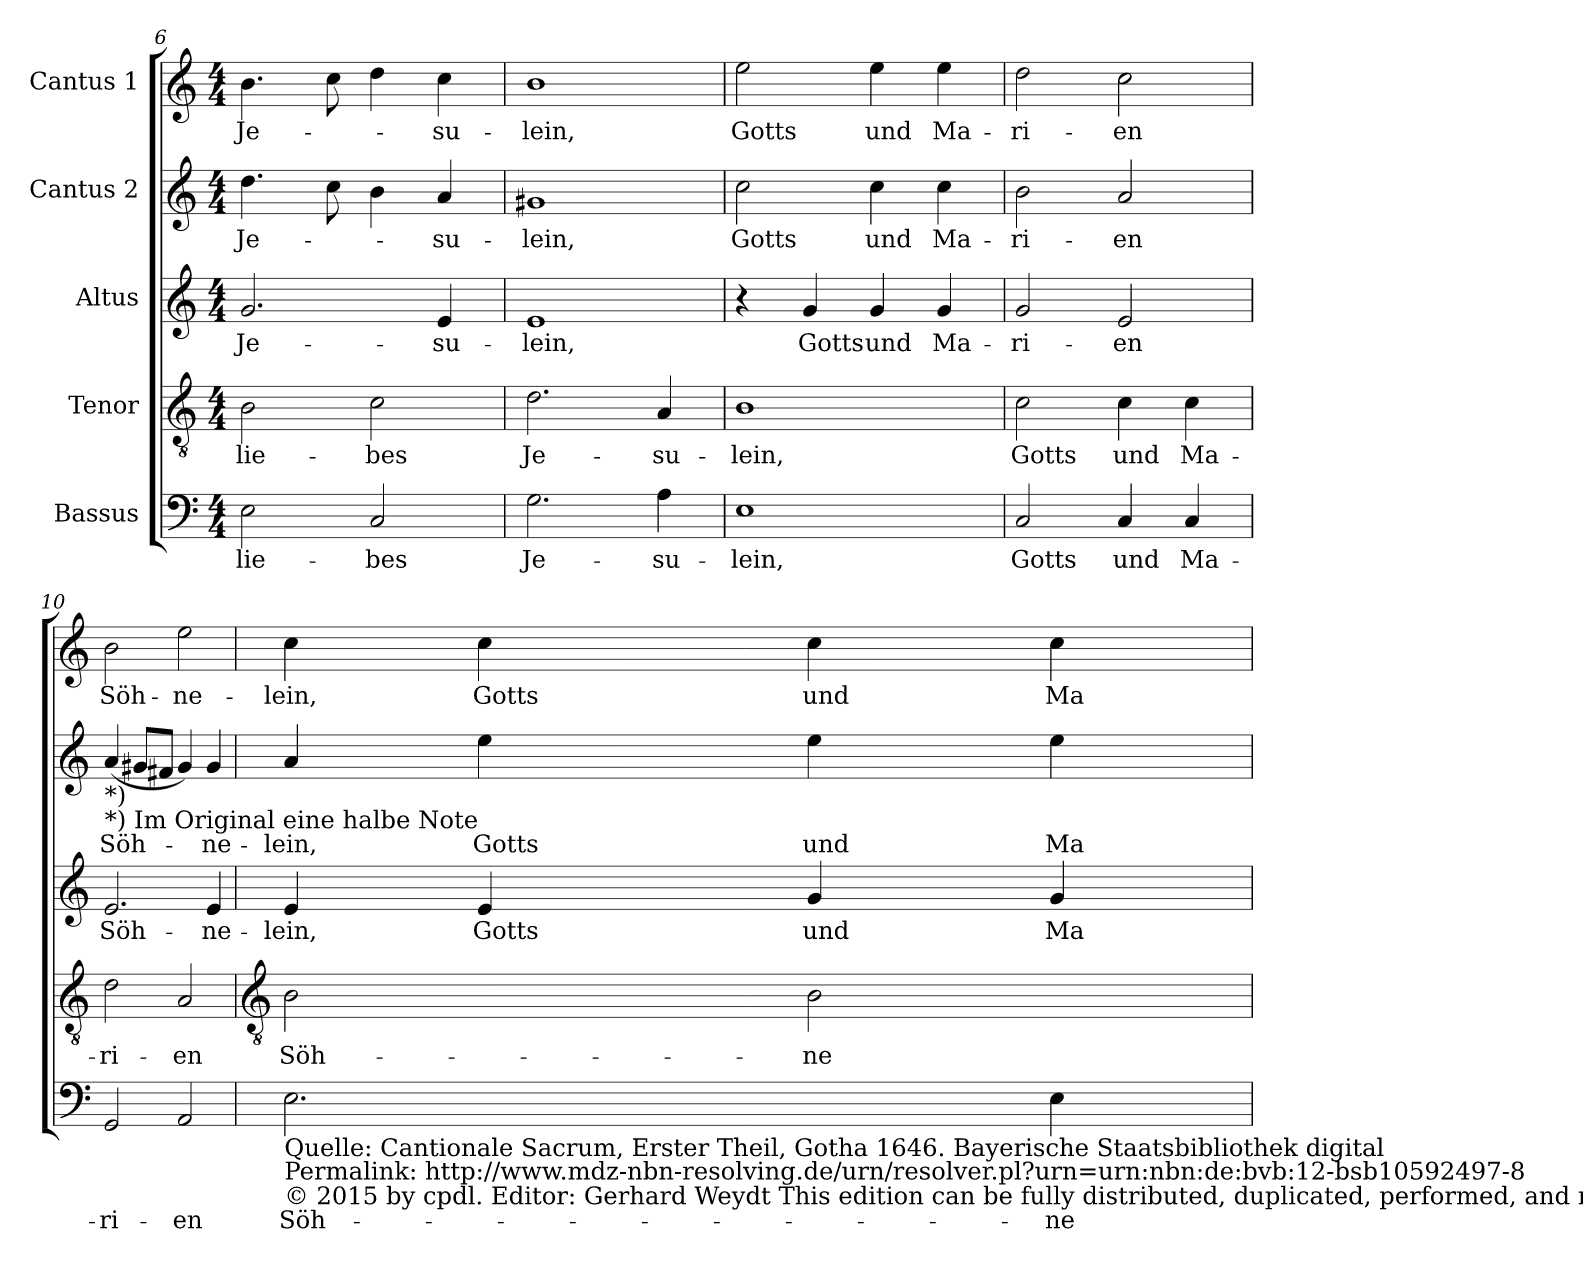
**kern	**text	**kern	**text	**kern	**text	**kern	**text	**kern	**text
*part5	*part5	*part4	*part4	*part3	*part3	*part2	*part2	*part1	*part1
*staff5	*staff5	*staff4	*staff4	*staff3	*staff3	*staff2	*staff2	*staff1	*staff1
*I"Bassus	*	*I"Tenor	*	*I"Altus	*	*I"Cantus 2	*	*I"Cantus 1	*
!!LO:LB:g=z
*clefF4	*	*clefGv2	*	*clefG2	*	*clefG2	*	*clefG2	*
*k[]	*	*k[]	*	*k[]	*	*k[]	*	*k[]	*
*C:	*	*C:	*	*C:	*	*C:	*	*C:	*
*M4/4	*	*M4/4	*	*M4/4	*	*M4/4	*	*M4/4	*
=6	=6	=6	=6	=6	=6	=6	=6	=6	=6
!	!LO:LY:b	!	!LO:LY:b	!	!LO:LY:b	!	!LO:LY:b	!	!LO:LY:b
2E	-lie-	2B	-lie-	2.g	Je-	4.dd	Je-	4.b	Je-
.	.	.	.	.	.	8cc	.	8cc	.
!	!LO:LY:b	!	!LO:LY:b	!	!	!	!	!	!
2C	-bes	2c	-bes	.	.	4b	.	4dd	.
!	!	!	!	!	!LO:LY:b	!	!LO:LY:b	!	!LO:LY:b
.	.	.	.	4e	-su-	4a	-su-	4cc	-su-
=7	=7	=7	=7	=7	=7	=7	=7	=7	=7
!	!LO:LY:b	!	!LO:LY:b	!	!LO:LY:b	!	!LO:LY:b	!	!LO:LY:b
2.G	Je-	2.d	Je-	1e	-lein,	1g#X	-lein,	1b	-lein,
!	!LO:LY:b	!	!LO:LY:b	!	!	!	!	!	!
4A	-su-	4A	-su-	.	.	.	.	.	.
=8	=8	=8	=8	=8	=8	=8	=8	=8	=8
!	!LO:LY:b	!	!LO:LY:b	!	!	!	!LO:LY:b	!	!LO:LY:b
1E	-lein,	1B	-lein,	4r	.	2cc	Gotts	2ee	Gotts
!	!	!	!	!	!LO:LY:b	!	!	!	!
.	.	.	.	4g	Gotts	.	.	.	.
!	!	!	!	!	!LO:LY:b	!	!LO:LY:b	!	!LO:LY:b
.	.	.	.	4g	und	4cc	und	4ee	und
!	!	!	!	!	!LO:LY:b	!	!LO:LY:b	!	!LO:LY:b
.	.	.	.	4g	Ma-	4cc	Ma-	4ee	Ma-
=9	=9	=9	=9	=9	=9	=9	=9	=9	=9
!	!LO:LY:b	!	!LO:LY:b	!	!LO:LY:b	!	!LO:LY:b	!	!LO:LY:b
2C	Gotts	2c	Gotts	2g	-ri-	2b	-ri-	2dd	-ri-
!	!LO:LY:b	!	!LO:LY:b	!	!LO:LY:b	!	!LO:LY:b	!	!LO:LY:b
4C	und	4c	und	2e	-en	2a	-en	2cc	-en
!	!LO:LY:b	!	!LO:LY:b	!	!	!	!	!	!
4C	Ma-	4c	Ma-	.	.	.	.	.	.
!!LO:LB:g=z
=10	=10	=10	=10	=10	=10	=10	=10	=10	=10
!	!	!	!	!	!	!LO:TX:b:t=*)	!	!	!
!	!	!	!	!	!	!LO:TX:b:t=*) Im Original eine halbe Note	!	!	!
!	!LO:LY:b	!	!LO:LY:b	!	!LO:LY:b	!	!LO:LY:b	!	!LO:LY:b
2GG	-ri-	2d	-ri-	2.e	Söh-	(<4a	Söh-	2b	Söh-
.	.	.	.	.	.	8g#XL	.	.	.
.	.	.	.	.	.	8f#XJ	.	.	.
!	!LO:LY:b	!	!LO:LY:b	!	!	!	!	!	!LO:LY:b
2AA	-en	2A	-en	.	.	4g#)	.	2ee	-ne-
!	!	!	!	!	!LO:LY:b	!	!LO:LY:b	!	!
.	.	.	.	4e	-ne-	4g#	-ne-	.	.
!!LO:LB:g=z
=11	=11	=11	=11	=11	=11	=11	=11	=11	=11
*	*	*clefGv2	*	*	*	*	*	*	*
!LO:TX:b:t=Quelle&colon; Cantionale Sacrum, Erster Theil, Gotha 1646. Bayerische Staatsbibliothek digital\nPermalink&colon; http&colon;//www.mdz-nbn-resolving.de/urn/resolver.pl?urn=urn&colon;nbn&colon;de&colon;bvb&colon;12-bsb10592497-8	!	!	!	!	!	!	!	!	!
!LO:TX:b:t=© 2015 by cpdl. Editor&colon; Gerhard Weydt     This edition can be fully distributed, duplicated, performed, and recorded.	!	!	!	!	!	!	!	!	!
!	!LO:LY:b	!	!LO:LY:b	!	!LO:LY:b	!	!LO:LY:b	!	!LO:LY:b
2.E	Söh-	2B	Söh-	4e	-lein,	4a	-lein,	4cc	-lein,
!	!	!	!	!	!LO:LY:b	!	!LO:LY:b	!	!LO:LY:b
.	.	.	.	4e	Gotts	4ee	Gotts	4cc	Gotts
!	!	!	!LO:LY:b	!	!LO:LY:b	!	!LO:LY:b	!	!LO:LY:b
.	.	2B	-ne-	4g	und	4ee	und	4cc	und
!	!LO:LY:b	!	!	!	!LO:LY:b	!	!LO:LY:b	!	!LO:LY:b
4E	-ne-	.	.	4g	Ma-	4ee	Ma-	4cc	Ma-
=	=	=	=	=	=	=	=	=	=
*-	*-	*-	*-	*-	*-	*-	*-	*-	*-
